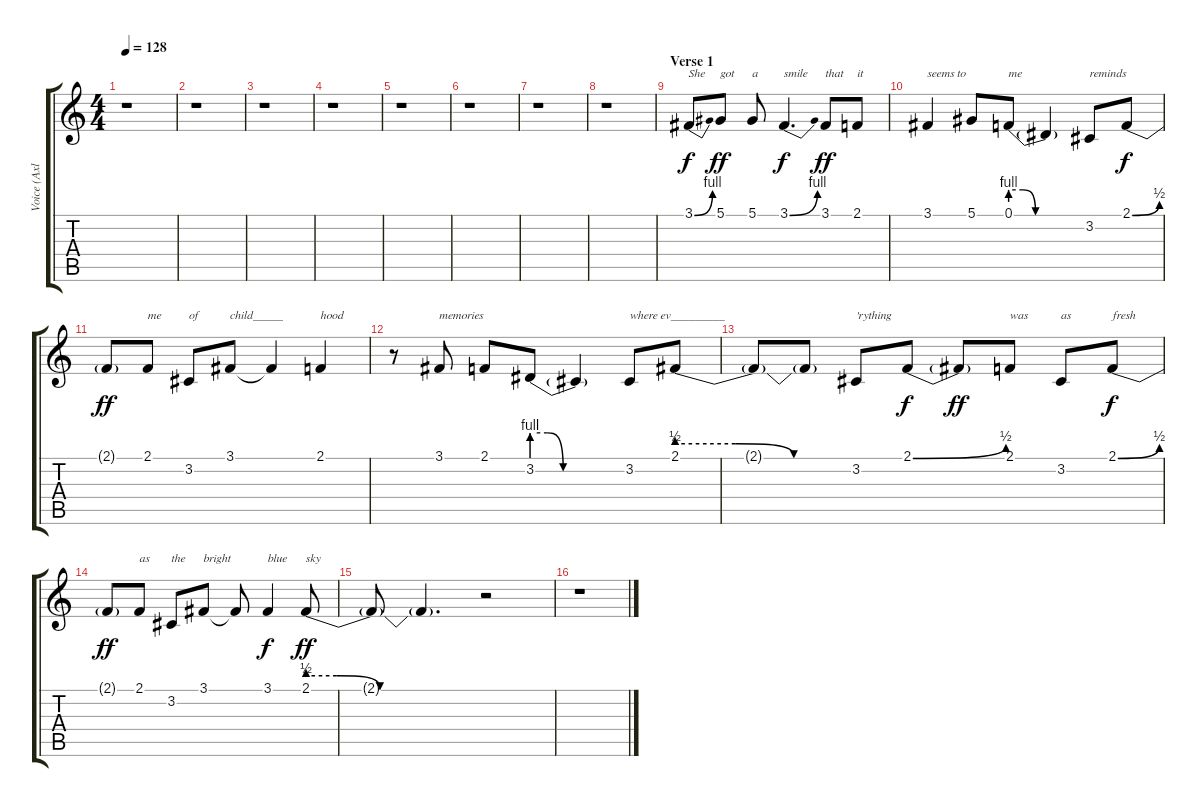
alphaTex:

\track ("Voice (Axl)" "Voice (Axl") {instrument lead2sawtooth}
\staff {score tabs}
\tuning (Eb4 Bb3 Gb3 Db3 Ab2 Eb2) {hide}
\ts (4 4)
\tempo 128
\clef g2
\ks c
r.1{dy f} |
r.1 |
r.1 |
r.1 |
r.1 |
r.1 |
r.1 |
r.1 |
\section ("" "Verse 1")
3.1{be (bend 0 0 60 4)}.8{txt "She"} 5.1.8{txt "got" dy ff} 5.1.8{txt "a"} 3.1{be (bend 0 0 60 4)}.4{d txt "smile" dy f} 3.1.8{txt "that" dy ff} 2.1.8{txt "it"} |
3.1.4{txt "seems to"} 5.1.8 0.1{be (custom 0 4 10 4 20 0 40 0 60 0)}.8{txt "me"} 0.1{t}.4 3.2.8{txt "reminds"} 2.1{be (bend 0 0 60 2)}.8{dy f} |
2.1{t}.8{dy ff} 2.1.8{txt "me"} 3.2.8{txt "of"} 3.1.8{txt "child_____"} 3.1{t}.4 2.1.4{txt "hood"} |
r.8 3.1.8{txt "memories"} 2.1.8 3.2{be (custom 0 4 10 4 20 0 40 0 60 0)}.8 3.2{t}.4 3.2.8{txt "where ev_________"} 2.1{be (custom 0 2 20 2 40 0 60 0)}.8 |
2.1{t}.8 2.1{t}.8 3.2.8{txt "'rything"} 2.1{be (bend 0 0 60 2)}.8{dy f} 2.1{t}.8{dy ff} 2.1.8{txt "was"} 3.2.8{txt "as"} 2.1{be (bend 0 0 60 2)}.8{txt "fresh" dy f} |
2.1{t}.8{dy ff} 2.1.8{txt "as"} 3.2.8{txt "the"} 3.1.8{txt "bright"} 3.1{t}.8 3.1.4{txt "blue" dy f} 2.1{be (custom 0 2 10 2 25 0 40 0 60 0)}.8{txt "sky" dy ff} |
2.1{t}.8 2.1{t}.4{d} r.2 |
r.1
